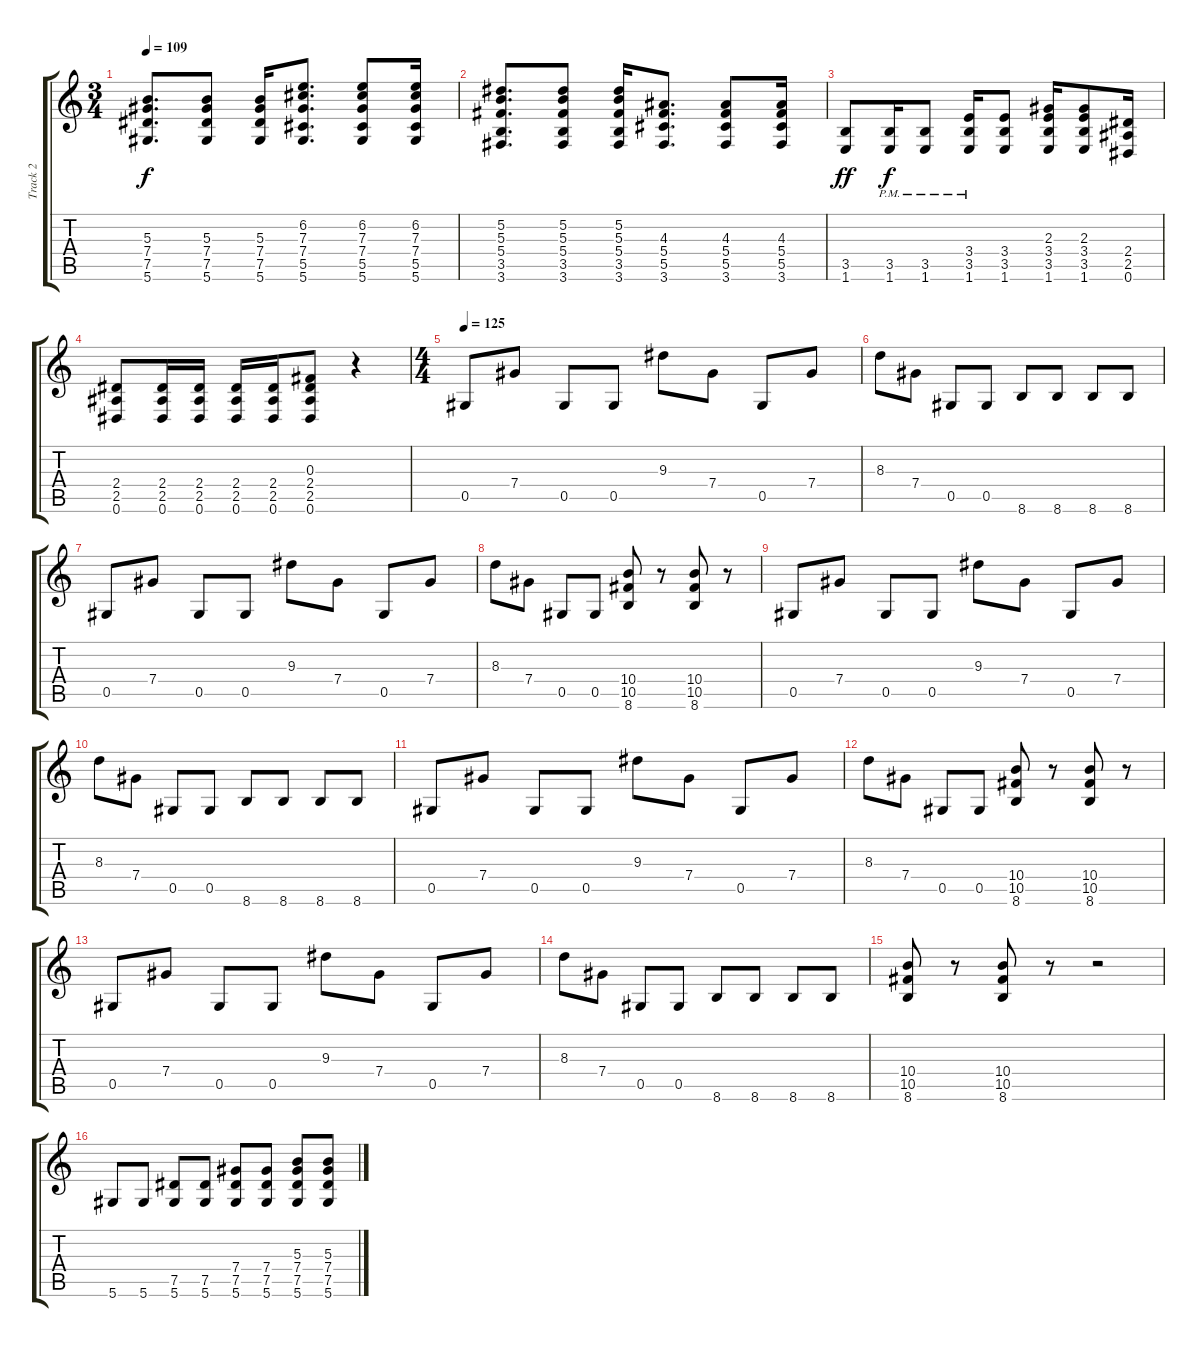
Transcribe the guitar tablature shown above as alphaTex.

\track ("Track 2" "Track 2") {instrument distortionguitar}
\staff {score tabs}
\tuning (Eb4 Bb3 Gb3 Db3 Ab2 Eb2) {hide}
\ts (3 4)
\tempo 109
\clef g2
\ks c
(5.3 7.4 7.5 5.6).8{d dy f} (5.3 7.4 7.5 5.6).8 (5.3 7.4 7.5 5.6).16 (6.2 7.3 7.4 5.5 5.6).8{d} (6.2 7.3 7.4 5.5 5.6).8 (6.2 7.3 7.4 5.5 5.6).16 |
(5.2 5.3 5.4 3.5 3.6).8{d} (5.2 5.3 5.4 3.5 3.6).8 (5.2 5.3 5.4 3.5 3.6).16 (4.3 5.4 5.5 3.6).8{d} (4.3 5.4 5.5 3.6).8 (4.3 5.4 5.5 3.6).16 |
(3.5 1.6).8{dy ff} (3.5{pm} 1.6{pm}).16{dy f} (3.5{pm} 1.6{pm}).8 (3.4{pm} 3.5{pm} 1.6{pm}).16 (3.4 3.5 1.6).8 (2.3 3.4 3.5 1.6).16 (2.3 3.4 3.5 1.6).8 (2.4 2.5 0.6).16 |
(2.4 2.5 0.6).8 (2.4 2.5 0.6).16 (2.4 2.5 0.6).16 (2.4 2.5 0.6).16 (2.4 2.5 0.6).16 (0.3 2.4 2.5 0.6).8 r.4 |
\ts (4 4)
\tempo 125
0.5.8 7.4.8 0.5.8 0.5.8 9.3.8 7.4.8 0.5.8 7.4.8 |
8.3.8 7.4.8 0.5.8 0.5.8 8.6.8 8.6.8 8.6.8 8.6.8 |
0.5.8 7.4.8 0.5.8 0.5.8 9.3.8 7.4.8 0.5.8 7.4.8 |
8.3.8 7.4.8 0.5.8 0.5.8 (10.4 10.5 8.6).8 r.8 (10.4 10.5 8.6).8 r.8 |
0.5.8 7.4.8 0.5.8 0.5.8 9.3.8 7.4.8 0.5.8 7.4.8 |
8.3.8 7.4.8 0.5.8 0.5.8 8.6.8 8.6.8 8.6.8 8.6.8 |
0.5.8 7.4.8 0.5.8 0.5.8 9.3.8 7.4.8 0.5.8 7.4.8 |
8.3.8 7.4.8 0.5.8 0.5.8 (10.4 10.5 8.6).8 r.8 (10.4 10.5 8.6).8 r.8 |
0.5.8 7.4.8 0.5.8 0.5.8 9.3.8 7.4.8 0.5.8 7.4.8 |
8.3.8 7.4.8 0.5.8 0.5.8 8.6.8 8.6.8 8.6.8 8.6.8 |
(10.4 10.5 8.6).8 r.8 (10.4 10.5 8.6).8 r.8 r.2 |
5.6.8 5.6.8 (7.5 5.6).8 (7.5 5.6).8 (7.4 7.5 5.6).8 (7.4 7.5 5.6).8 (5.3 7.4 7.5 5.6).8 (5.3 7.4 7.5 5.6).8
